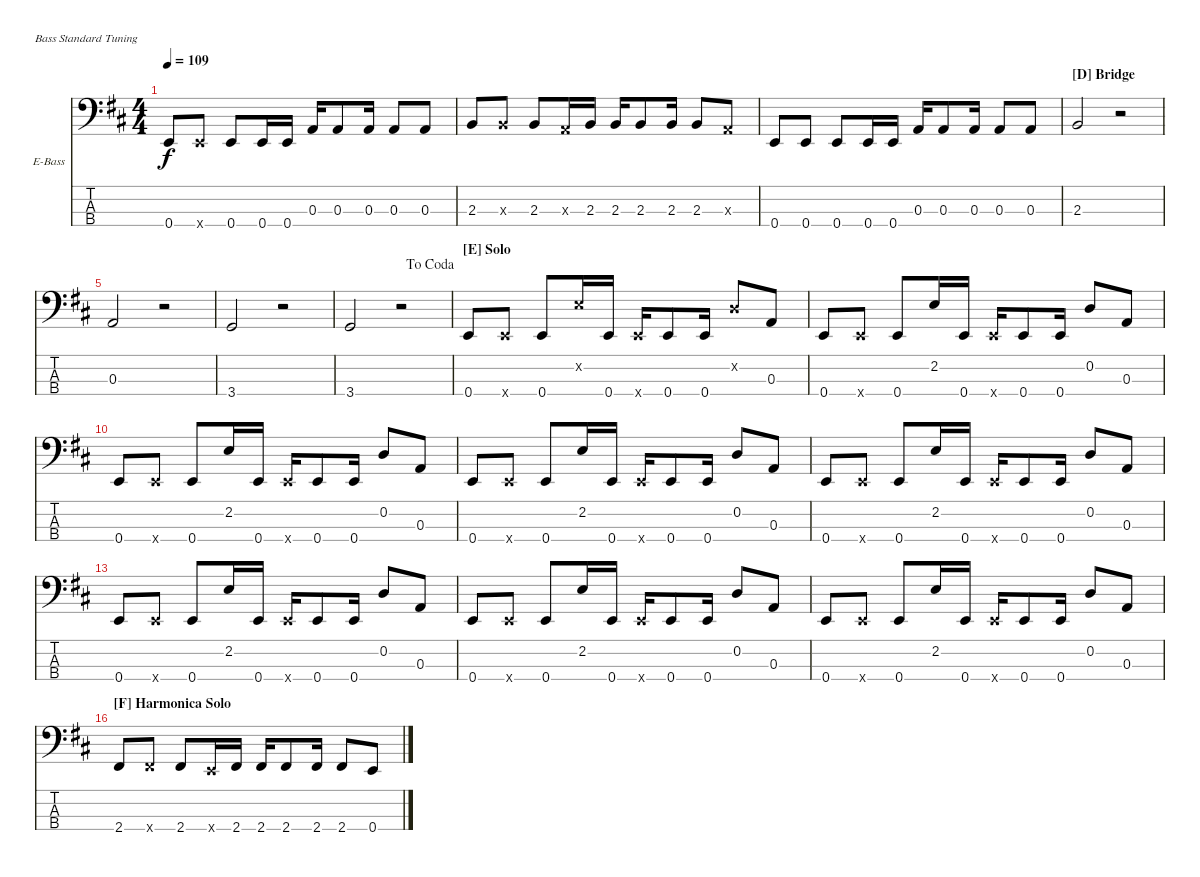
\bracketExtendMode nobrackets
\firstSystemTrackNameOrientation horizontal
\otherSystemsTrackNameOrientation horizontal
\defaultBarNumberDisplay FirstOfSystem
\track ("Bass" "E-Bass") {instrument electricbasspick}
\staff {score tabs}
\tuning (G2 D2 A1 E1)
\ts (4 4)
\tempo 109
\clef f4
\ks bminor
0.4.8{dy f} 0.4{x}.8 0.4.8 0.4.16 0.4.16 0.3.16 0.3.8 0.3.16 0.3.8 0.3.8 |
2.3.8 2.3{x}.8 2.3.8 0.3{x}.16 2.3.16 2.3.16 2.3.8 2.3.16 2.3.8 0.3{x}.8 |
0.4.8 0.4.8 0.4.8 0.4.16 0.4.16 0.3.16 0.3.8 0.3.16 0.3.8 0.3.8 |
\section ("D" "Bridge")
2.3.2 r.2 |
0.3.2 r.2 |
\scale
0.417348 3.4.2 r.2 |
\scale
0.582763
\jump dacoda
3.4.2 r.2 |
\section ("E" "Solo")
0.4.8 0.4{x}.8 0.4.8 2.2{x}.16 0.4.16 0.4{x}.16 0.4.8 0.4.16 0.2{x}.8 0.3.8 |
0.4.8 0.4{x}.8 0.4.8 2.2.16 0.4.16 0.4{x}.16 0.4.8 0.4.16 0.2.8 0.3.8 |
0.4.8 0.4{x}.8 0.4.8 2.2.16 0.4.16 0.4{x}.16 0.4.8 0.4.16 0.2.8 0.3.8 |
0.4.8 0.4{x}.8 0.4.8 2.2.16 0.4.16 0.4{x}.16 0.4.8 0.4.16 0.2.8 0.3.8 |
0.4.8 0.4{x}.8 0.4.8 2.2.16 0.4.16 0.4{x}.16 0.4.8 0.4.16 0.2.8 0.3.8 |
0.4.8 0.4{x}.8 0.4.8 2.2.16 0.4.16 0.4{x}.16 0.4.8 0.4.16 0.2.8 0.3.8 |
0.4.8 0.4{x}.8 0.4.8 2.2.16 0.4.16 0.4{x}.16 0.4.8 0.4.16 0.2.8 0.3.8 |
0.4.8 0.4{x}.8 0.4.8 2.2.16 0.4.16 0.4{x}.16 0.4.8 0.4.16 0.2.8 0.3.8 |
\section ("F" "Harmonica Solo ")
2.4.8 2.4{x}.8 2.4.8 0.4{x}.16 2.4.16 2.4.16 2.4.8 2.4.16 2.4.8 0.4.8
